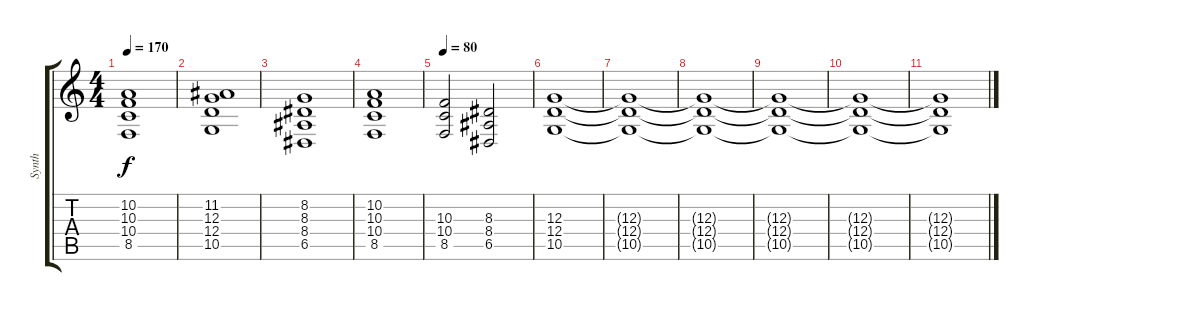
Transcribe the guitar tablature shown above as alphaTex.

\track ("Synth" "Synth") {instrument stringensemble1}
\staff {score tabs}
\tuning (E4 B3 G3 D3 A2 E2) {hide}
\ts (4 4)
\tempo 170
\clef g2
\ks c
(10.2{t} 10.3{t} 10.4{t} 8.5{t}).1{dy f} |
(11.2 12.3 12.4 10.5).1 |
(8.2 8.3 8.4 6.5).1 |
(10.2 10.3 10.4 8.5).1 |
\tempo 80
(10.3 10.4 8.5).2 (8.3 8.4 6.5).2 |
(12.3 12.4 10.5).1 |
(12.3{t} 12.4{t} 10.5{t}).1 |
(12.3{t} 12.4{t} 10.5{t}).1{volume 0} |
(12.3{t} 12.4{t} 10.5{t}).1 |
(12.3{t} 12.4{t} 10.5{t}).1 |
(12.3{t} 12.4{t} 10.5{t}).1
